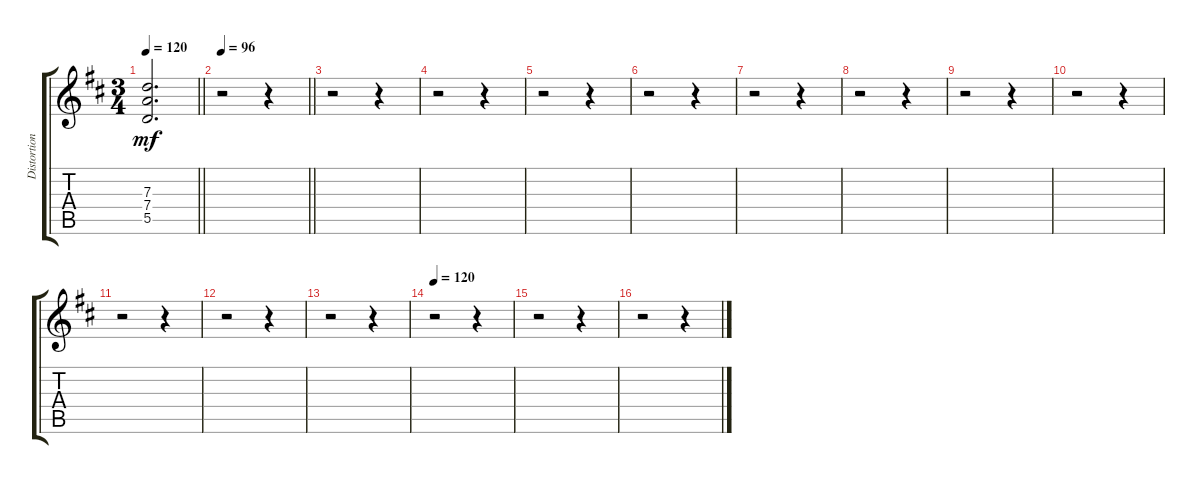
\track ("Distortion" "Distortion") {instrument distortionguitar}
\staff {score tabs}
\tuning (E4 B3 G3 D3 A2 E2) {hide}
\ts (3 4)
\tempo 120
\clef g2
\barLineRight lightlight
\ks d
(7.3{t} 7.4{t} 5.5{t}).2{d dy mf} |
\tempo 96
\barLineRight lightlight
r.2 r.4 |
r.2 r.4 |
r.2 r.4 |
r.2 r.4 |
r.2 r.4 |
r.2 r.4 |
r.2 r.4 |
r.2 r.4 |
r.2 r.4 |
r.2 r.4 |
r.2 r.4 |
r.2 r.4 |
\tempo 120
r.2 r.4 |
r.2 r.4 |
r.2 r.4
